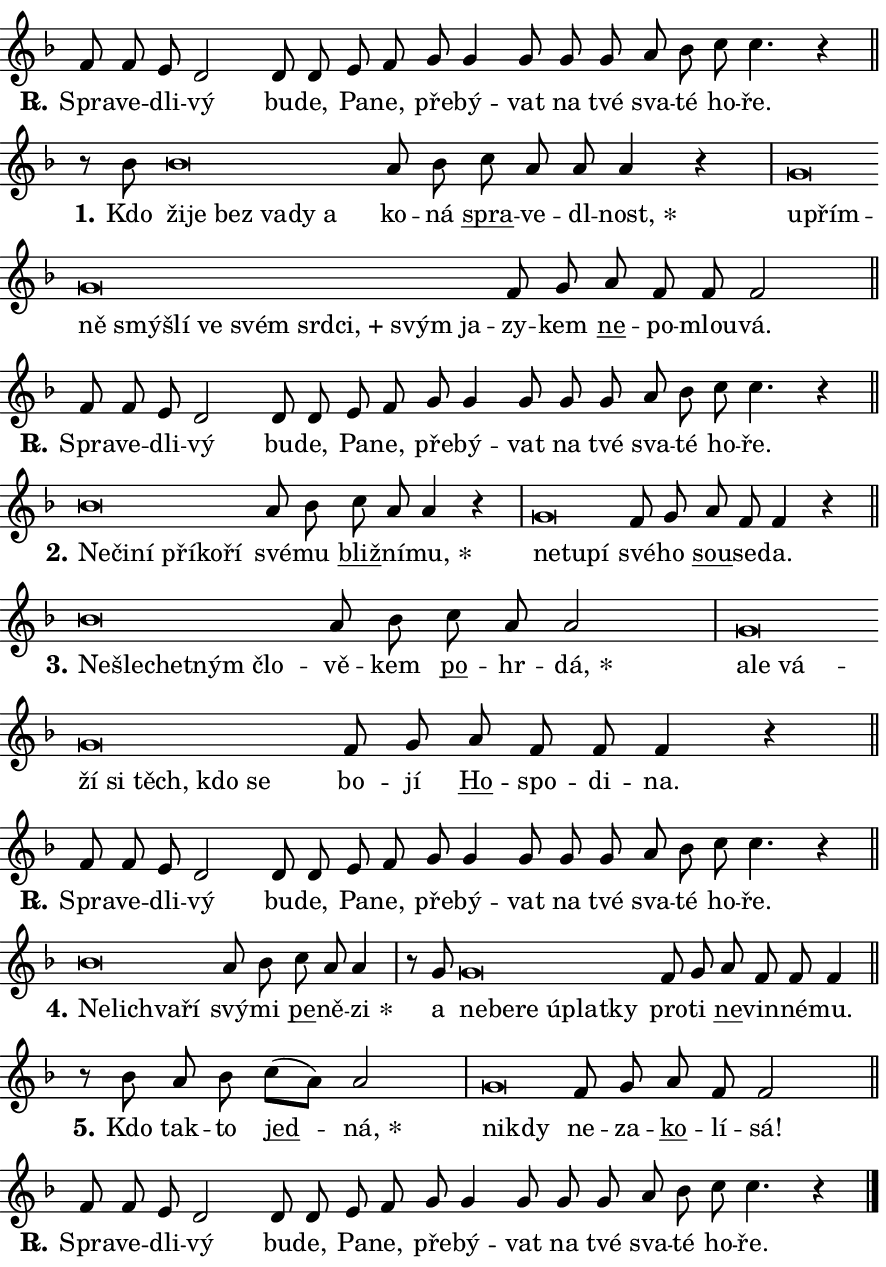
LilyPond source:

\version "2.24.0"
\header { tagline = "" }
\paper {
  indent = 0\cm
  top-margin = 0\cm
  right-margin = 0.13\cm % to fit lyric hyphens
  bottom-margin = 0\cm
  left-margin = 0\cm
  paper-width = 15\cm
  page-breaking = #ly:one-page-breaking
  system-system-spacing.basic-distance = #11
  score-system-spacing.basic-distance = #11
  ragged-last = ##f
}


%% Author: Thomas Morley
%% https://lists.gnu.org/archive/html/lilypond-user/2020-05/msg00002.html
#(define (line-position grob)
"Returns position of @var[grob} in current system:
   @code{'start}, if at first time-step
   @code{'end}, if at last time-step
   @code{'middle} otherwise
"
  (let* ((col (ly:item-get-column grob))
         (ln (ly:grob-object col 'left-neighbor))
         (rn (ly:grob-object col 'right-neighbor))
         (col-to-check-left (if (ly:grob? ln) ln col))
         (col-to-check-right (if (ly:grob? rn) rn col))
         (break-dir-left
           (and
             (ly:grob-property col-to-check-left 'non-musical #f)
             (ly:item-break-dir col-to-check-left)))
         (break-dir-right
           (and
             (ly:grob-property col-to-check-right 'non-musical #f)
             (ly:item-break-dir col-to-check-right))))
        (cond ((eqv? 1 break-dir-left) 'start)
              ((eqv? -1 break-dir-right) 'end)
              (else 'middle))))

#(define (tranparent-at-line-position vctor)
  (lambda (grob)
  "Relying on @code{line-position} select the relevant enry from @var{vctor}.
Used to determine transparency,"
    (case (line-position grob)
      ((end) (not (vector-ref vctor 0)))
      ((middle) (not (vector-ref vctor 1)))
      ((start) (not (vector-ref vctor 2))))))

noteHeadBreakVisibility =
#(define-music-function (break-visibility)(vector?)
"Makes @code{NoteHead}s transparent relying on @var{break-visibility}"
#{
  \override NoteHead.transparent =
    #(tranparent-at-line-position break-visibility)
#})

#(define delete-ledgers-for-transparent-note-heads
  (lambda (grob)
    "Reads whether a @code{NoteHead} is transparent.
If so this @code{NoteHead} is removed from @code{'note-heads} from
@var{grob}, which is supposed to be @code{LedgerLineSpanner}.
As a result ledgers are not printed for this @code{NoteHead}"
    (let* ((nhds-array (ly:grob-object grob 'note-heads))
           (nhds-list
             (if (ly:grob-array? nhds-array)
                 (ly:grob-array->list nhds-array)
                 '()))
           ;; Relies on the transparent-property being done before
           ;; Staff.LedgerLineSpanner.after-line-breaking is executed.
           ;; This is fragile ...
           (to-keep
             (remove
               (lambda (nhd)
                 (ly:grob-property nhd 'transparent #f))
               nhds-list)))
      ;; TODO find a better method to iterate over grob-arrays, similiar
      ;; to filter/remove etc for lists
      ;; For now rebuilt from scratch
      (set! (ly:grob-object grob 'note-heads)  '())
      (for-each
        (lambda (nhd)
          (ly:pointer-group-interface::add-grob grob 'note-heads nhd))
        to-keep))))

squashNotes = {
  \override NoteHead.X-extent = #'(-0.2 . 0.2)
  \override NoteHead.Y-extent = #'(-0.75 . 0)
  \override NoteHead.stencil =
    #(lambda (grob)
       (let ((pos (ly:grob-property grob 'staff-position)))
         (begin
           (if (< pos -7) (display "ERROR: Lower brevis then expected\n") (display ""))
           (if (<= pos -6) ly:text-interface::print ly:note-head::print))))
}
unSquashNotes = {
  \revert NoteHead.X-extent
  \revert NoteHead.Y-extent
  \revert NoteHead.stencil
}

hideNotes = \noteHeadBreakVisibility #begin-of-line-visible
unHideNotes = \noteHeadBreakVisibility #all-visible

% work-around for resetting accidentals
% https://lilypond.org/doc/v2.23/Documentation/notation/displaying-rhythms#unmetered-music
cadenzaMeasure = {
  \cadenzaOff
  \partial 1024 s1024
  \cadenzaOn
}

#(define-markup-command (accent layout props text) (markup?)
  "Underline accented syllable"
  (interpret-markup layout props
    #{\markup \override #'(offset . 4.3) \underline { #text }#}))

responsum = \markup \concat {
  "R" \hspace #-1.05 \path #0.1 #'((moveto 0 0.07) (lineto 0.9 0.8)) \hspace #0.05 "."
}

spaceSize = #0.6828661417322834 % exact space size for TeX Gyre Schola

\layout {
  \context {
    \Staff
    \remove "Time_signature_engraver"
    \override LedgerLineSpanner.after-line-breaking = #delete-ledgers-for-transparent-note-heads
  }
  \context {
    \Lyrics {
      \override LyricSpace.minimum-distance = \spaceSize
      \override LyricText.font-name = #"TeX Gyre Schola"
      \override LyricText.font-size = 1
      \override StanzaNumber.font-name = #"TeX Gyre Schola Bold"
      \override StanzaNumber.font-size = 1
    }
  }
  \context {
    \Score 
    \override NoteHead.text =
      #(lambda (grob) 
        (let ((pos (ly:grob-property grob 'staff-position)))
          #{\markup {
            \combine
              \halign #-0.55 \raise #(if (= pos -6) 0 0.5) \override #'(thickness . 2) \draw-line #'(3.2 . 0)
              \musicglyph "noteheads.sM1"
          }#}))
  }
}

% magnetic-lyrics.ily
%
%   written by
%     Jean Abou Samra <jean@abou-samra.fr>
%     Werner Lemberg <wl@gnu.org>
%
%   adapted by
%     Jiri Hon <jiri.hon@gmail.com>
%
% Version 2022-Apr-15

% https://www.mail-archive.com/lilypond-user@gnu.org/msg149350.html

#(define (Left_hyphen_pointer_engraver context)
   "Collect syllable-hyphen-syllable occurrences in lyrics and store
them in properties.  This engraver only looks to the left.  For
example, if the lyrics input is @code{foo -- bar}, it does the
following.

@itemize @bullet
@item
Set the @code{text} property of the @code{LyricHyphen} grob between
@q{foo} and @q{bar} to @code{foo}.

@item
Set the @code{left-hyphen} property of the @code{LyricText} grob with
text @q{foo} to the @code{LyricHyphen} grob between @q{foo} and
@q{bar}.
@end itemize

Use this auxiliary engraver in combination with the
@code{lyric-@/text::@/apply-@/magnetic-@/offset!} hook."
   (let ((hyphen #f)
         (text #f))
     (make-engraver
      (acknowledgers
       ((lyric-syllable-interface engraver grob source-engraver)
        (set! text grob)))
      (end-acknowledgers
       ((lyric-hyphen-interface engraver grob source-engraver)
        ;(when (not (grob::has-interface grob 'lyric-space-interface))
          (set! hyphen grob)));)
      ((stop-translation-timestep engraver)
       (when (and text hyphen)
         (ly:grob-set-object! text 'left-hyphen hyphen))
       (set! text #f)
       (set! hyphen #f)))))

#(define (lyric-text::apply-magnetic-offset! grob)
   "If the space between two syllables is less than the value in
property @code{LyricText@/.details@/.squash-threshold}, move the right
syllable to the left so that it gets concatenated with the left
syllable.

Use this function as a hook for
@code{LyricText@/.after-@/line-@/breaking} if the
@code{Left_@/hyphen_@/pointer_@/engraver} is active."
   (let ((hyphen (ly:grob-object grob 'left-hyphen #f)))
     (when hyphen
       (let ((left-text (ly:spanner-bound hyphen LEFT)))
         (when (grob::has-interface left-text 'lyric-syllable-interface)
           (let* ((common (ly:grob-common-refpoint grob left-text X))
                  (this-x-ext (ly:grob-extent grob common X))
                  (left-x-ext
                   (begin
                     ;; Trigger magnetism for left-text.
                     (ly:grob-property left-text 'after-line-breaking)
                     (ly:grob-extent left-text common X)))
                  ;; `delta` is the gap width between two syllables.
                  (delta (- (interval-start this-x-ext)
                            (interval-end left-x-ext)))
                  (details (ly:grob-property grob 'details))
                  (threshold (assoc-get 'squash-threshold details 0.2)))
             (when (< delta threshold)
               (let* (;; We have to manipulate the input text so that
                      ;; ligatures crossing syllable boundaries are not
                      ;; disabled.  For languages based on the Latin
                      ;; script this is essentially a beautification.
                      ;; However, for non-Western scripts it can be a
                      ;; necessity.
                      (lt (ly:grob-property left-text 'text))
                      (rt (ly:grob-property grob 'text))
                      (is-space (grob::has-interface hyphen 'lyric-space-interface))
                      (space (if is-space " " ""))
                      (extra-delta (if is-space spaceSize 0))
                      ;; Append new syllable.
                      (ltrt-space (if (and (string? lt) (string? rt))
                                (string-append lt space rt)
                                (make-concat-markup (list lt space rt))))
                      ;; Right-align `ltrt` to the right side.
                      (ltrt-space-markup (grob-interpret-markup
                               grob
                               (make-translate-markup
                                (cons (interval-length this-x-ext) 0)
                                (make-right-align-markup ltrt-space)))))
                 (begin
                   ;; Don't print `left-text`.
                   (ly:grob-set-property! left-text 'stencil #f)
                   ;; Set text and stencil (which holds all collected
                   ;; syllables so far) and shift it to the left.
                   (ly:grob-set-property! grob 'text ltrt-space)
                   (ly:grob-set-property! grob 'stencil ltrt-space-markup)
                   (ly:grob-translate-axis! grob (- (- delta extra-delta)) X))))))))))


#(define (lyric-hyphen::displace-bounds-first grob)
   ;; Make very sure this callback isn't triggered too early.
   (let ((left (ly:spanner-bound grob LEFT))
         (right (ly:spanner-bound grob RIGHT)))
     (ly:grob-property left 'after-line-breaking)
     (ly:grob-property right 'after-line-breaking)
     (ly:lyric-hyphen::print grob)))

squashThreshold = #0.4

\layout {
  \context {
    \Lyrics
    \consists #Left_hyphen_pointer_engraver
    \override LyricText.after-line-breaking =
      #lyric-text::apply-magnetic-offset!
    \override LyricHyphen.stencil = #lyric-hyphen::displace-bounds-first
    \override LyricText.details.squash-threshold = \squashThreshold
    \override LyricHyphen.minimum-distance = 0
    \override LyricHyphen.minimum-length = \squashThreshold
  }
}

squashText = \override LyricText.details.squash-threshold = 9999
unSquashText = \override LyricText.details.squash-threshold = \squashThreshold

leftText = \override LyricText.self-alignment-X = #LEFT
unLeftText = \revert LyricText.self-alignment-X

starOffset = #(lambda (grob) 
                (let ((x_offset (ly:self-alignment-interface::aligned-on-x-parent grob)))
                  (if (= x_offset 0) 0 (+ x_offset 1.2))))

star = #(define-music-function (syllable)(string?)
"Append star separator at the end of a syllable"
#{
  \once \override LyricText.X-offset = #starOffset
  \lyricmode { \markup {
    #syllable
    \override #'((font-name . "TeX Gyre Schola Bold")) \hspace #0.2 \lower #0.65 \larger "*"
  } }
#})

starAccent = #(define-music-function (syllable)(string?)
"Append star separator at the end of a syllable and make accent"
#{
  \once \override LyricText.X-offset = #starOffset
  \lyricmode { \markup {
    \accent #syllable
    \override #'((font-name . "TeX Gyre Schola Bold")) \hspace #0.2 \lower #0.65 \larger "*"
  } }
#})

breath = #(define-music-function (syllable)(string?)
"Append breathing indicator at the end of a syllable"
#{
  \lyricmode { \markup { #syllable "+" } }
#})

optionalBreath = #(define-music-function (syllable)(string?)
"Append optional breathing indicator at the end of a syllable"
#{
  \lyricmode { \markup { #syllable "(+)" } }
#})


\score {
    <<
        \new Voice = "melody" { \cadenzaOn \key f \major \relative { f'8 f e d2 \bar "" d8 d e f \bar "" g g4 g8 \bar "" g g \bar "" a bes c c4. r4 \cadenzaMeasure \bar "||" \break } }
        \new Lyrics \lyricsto "melody" { \lyricmode { \set stanza = \responsum
Spra -- ve -- dli -- vý bu -- de, Pa -- ne, pře -- bý -- vat na tvé sva -- té ho -- ře. } }
    >>
    \layout {}
}

\score {
    <<
        \new Voice = "melody" { \cadenzaOn \key f \major \relative { r8 bes'8 \squashNotes bes\breve*1/16 \hideNotes \breve*1/16 \bar "" \breve*1/16 \bar "" \breve*1/16 \bar "" \breve*1/16 \breve*1/16 \bar "" \unHideNotes \unSquashNotes a8 bes \bar "" c a a a4 r \cadenzaMeasure \bar "|" \squashNotes g\breve*1/16 \hideNotes \breve*1/16 \bar "" \breve*1/16 \bar "" \breve*1/16 \bar "" \breve*1/16 \bar "" \breve*1/16 \bar "" \breve*1/16 \bar "" \breve*1/16 \bar "" \breve*1/16 \bar "" \breve*1/16 \breve*1/16 \bar "" \unHideNotes \unSquashNotes f8 g \bar "" a f f f2 \cadenzaMeasure \bar "||" \break } }
        \new Lyrics \lyricsto "melody" { \lyricmode { \set stanza = "1."
Kdo \leftText ži -- \squashText je bez va -- dy a \unLeftText \unSquashText ko -- ná \markup \accent spra -- ve -- dl -- \star nost, \leftText u -- \squashText přím -- ně smý -- šlí ve svém srd -- \breath "ci," svým ja -- \unLeftText \unSquashText zy -- kem \markup \accent ne -- po -- mlou -- vá. } }
    >>
    \layout {}
}

\score {
    <<
        \new Voice = "melody" { \cadenzaOn \key f \major \relative { f'8 f e d2 \bar "" d8 d e f \bar "" g g4 g8 \bar "" g g \bar "" a bes c c4. r4 \cadenzaMeasure \bar "||" \break } }
        \new Lyrics \lyricsto "melody" { \lyricmode { \set stanza = \responsum
Spra -- ve -- dli -- vý bu -- de, Pa -- ne, pře -- bý -- vat na tvé sva -- té ho -- ře. } }
    >>
    \layout {}
}

\score {
    <<
        \new Voice = "melody" { \cadenzaOn \key f \major \relative { \squashNotes bes'\breve*1/16 \hideNotes \breve*1/16 \bar "" \breve*1/16 \bar "" \breve*1/16 \bar "" \breve*1/16 \breve*1/16 \bar "" \unHideNotes \unSquashNotes a8 bes \bar "" c a a4 r \cadenzaMeasure \bar "|" \squashNotes g\breve*1/16 \hideNotes \breve*1/16 \breve*1/16 \bar "" \unHideNotes \unSquashNotes f8 g \bar "" a f f4 r \cadenzaMeasure \bar "||" \break } }
        \new Lyrics \lyricsto "melody" { \lyricmode { \set stanza = "2."
\leftText Ne -- \squashText či -- ní pří -- ko -- ří \unLeftText \unSquashText své -- mu \markup \accent bliž -- ní -- \star mu, \leftText ne -- \squashText tu -- pí \unLeftText \unSquashText své -- ho \markup \accent sou -- se -- da. } }
    >>
    \layout {}
}

\score {
    <<
        \new Voice = "melody" { \cadenzaOn \key f \major \relative { \squashNotes bes'\breve*1/16 \hideNotes \breve*1/16 \bar "" \breve*1/16 \bar "" \breve*1/16 \breve*1/16 \bar "" \unHideNotes \unSquashNotes a8 bes \bar "" c a a2 \cadenzaMeasure \bar "|" \squashNotes g\breve*1/16 \hideNotes \breve*1/16 \bar "" \breve*1/16 \bar "" \breve*1/16 \bar "" \breve*1/16 \bar "" \breve*1/16 \bar "" \breve*1/16 \breve*1/16 \bar "" \unHideNotes \unSquashNotes f8 g \bar "" a f f f4 r \cadenzaMeasure \bar "||" \break } }
        \new Lyrics \lyricsto "melody" { \lyricmode { \set stanza = "3."
\leftText Ne -- \squashText šle -- chet -- ným člo -- \unLeftText \unSquashText vě -- kem \markup \accent po -- hr -- \star dá, \leftText a -- \squashText le vá -- ží si těch, kdo se \unLeftText \unSquashText bo -- jí \markup \accent Ho -- spo -- di -- na. } }
    >>
    \layout {}
}

\score {
    <<
        \new Voice = "melody" { \cadenzaOn \key f \major \relative { f'8 f e d2 \bar "" d8 d e f \bar "" g g4 g8 \bar "" g g \bar "" a bes c c4. r4 \cadenzaMeasure \bar "||" \break } }
        \new Lyrics \lyricsto "melody" { \lyricmode { \set stanza = \responsum
Spra -- ve -- dli -- vý bu -- de, Pa -- ne, pře -- bý -- vat na tvé sva -- té ho -- ře. } }
    >>
    \layout {}
}

\score {
    <<
        \new Voice = "melody" { \cadenzaOn \key f \major \relative { \squashNotes bes'\breve*1/16 \hideNotes \breve*1/16 \breve*1/16 \bar "" \unHideNotes \unSquashNotes a8 bes \bar "" c a a4 \cadenzaMeasure \bar "|" r8 g8 \squashNotes g\breve*1/16 \hideNotes \breve*1/16 \bar "" \breve*1/16 \bar "" \breve*1/16 \bar "" \breve*1/16 \breve*1/16 \bar "" \unHideNotes \unSquashNotes f8 g \bar "" a f f f4 \cadenzaMeasure \bar "||" \break } }
        \new Lyrics \lyricsto "melody" { \lyricmode { \set stanza = "4."
\leftText Ne -- \squashText lichva -- ří \unLeftText \unSquashText svý -- mi \markup \accent pe -- ně -- \star zi a \leftText ne -- \squashText be -- re ú -- plat -- ky \unLeftText \unSquashText pro -- ti \markup \accent ne -- vin -- né -- mu. } }
    >>
    \layout {}
}

\score {
    <<
        \new Voice = "melody" { \cadenzaOn \key f \major \relative { r8 bes'8 a8 bes \bar "" c[( a)] a2 \cadenzaMeasure \bar "|" \squashNotes g\breve*1/16 \hideNotes \breve*1/16 \bar "" \unHideNotes \unSquashNotes f8 g \bar "" a f f2 \cadenzaMeasure \bar "||" \break } }
        \new Lyrics \lyricsto "melody" { \lyricmode { \set stanza = "5."
Kdo tak -- to \markup \accent jed -- \star ná, \leftText ni -- \squashText kdy \unLeftText \unSquashText ne -- za -- \markup \accent ko -- lí -- sá! } }
    >>
    \layout {}
}

\score {
    <<
        \new Voice = "melody" { \cadenzaOn \key f \major \relative { f'8 f e d2 \bar "" d8 d e f \bar "" g g4 g8 \bar "" g g \bar "" a bes c c4. r4 \cadenzaMeasure \bar "||" \break } \bar "|." }
        \new Lyrics \lyricsto "melody" { \lyricmode { \set stanza = \responsum
Spra -- ve -- dli -- vý bu -- de, Pa -- ne, pře -- bý -- vat na tvé sva -- té ho -- ře. } }
    >>
    \layout {}
}
